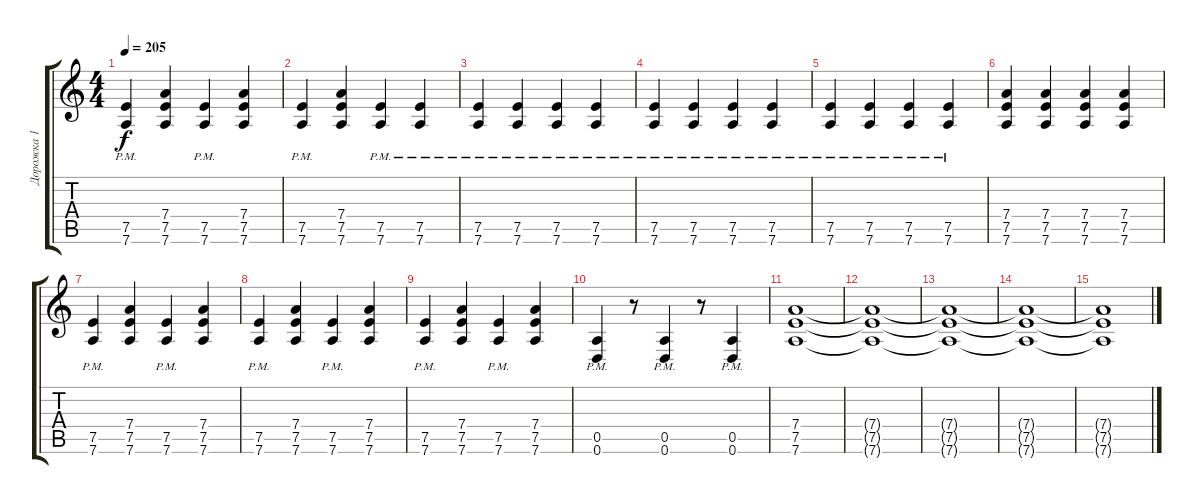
\track ("Дорожка 1" "Дорожка 1") {instrument distortionguitar}
\staff {score tabs}
\tuning (E4 B3 G3 D3 A2 D2) {hide}
\ts (4 4)
\tempo 205
\clef g2
\ks c
(7.5{pm} 7.6{pm}).4{dy f} (7.4 7.5 7.6).4 (7.5{pm} 7.6{pm}).4 (7.4 7.5 7.6).4 |
(7.5{pm} 7.6{pm}).4 (7.4 7.5 7.6).4 (7.5{pm} 7.6{pm}).4 (7.5{pm} 7.6{pm}).4 |
(7.5{pm} 7.6{pm}).4 (7.5{pm} 7.6{pm}).4 (7.5{pm} 7.6{pm}).4 (7.5{pm} 7.6{pm}).4 |
(7.5{pm} 7.6{pm}).4 (7.5{pm} 7.6{pm}).4 (7.5{pm} 7.6{pm}).4 (7.5{pm} 7.6{pm}).4 |
(7.5{pm} 7.6{pm}).4 (7.5{pm} 7.6{pm}).4 (7.5{pm} 7.6{pm}).4 (7.5{pm} 7.6{pm}).4 |
(7.4 7.5 7.6).4 (7.4 7.5 7.6).4 (7.4 7.5 7.6).4 (7.4 7.5 7.6).4 |
(7.5{pm} 7.6{pm}).4 (7.4 7.5 7.6).4 (7.5{pm} 7.6{pm}).4 (7.4 7.5 7.6).4 |
(7.5{pm} 7.6{pm}).4{volume 4} (7.4 7.5 7.6).4 (7.5{pm} 7.6{pm}).4 (7.4 7.5 7.6).4 |
(7.5{pm} 7.6{pm}).4 (7.4 7.5 7.6).4 (7.5{pm} 7.6{pm}).4 (7.4 7.5 7.6).4 |
(0.5{pm} 0.6{pm}).4{volume 13} r.8 (0.5{pm} 0.6{pm}).4 r.8 (0.5{pm} 0.6{pm}).4 |
(7.4 7.5 7.6).1 |
(7.4{t} 7.5{t} 7.6{t}).1 |
(7.4{t} 7.5{t} 7.6{t}).1 |
(7.4{t} 7.5{t} 7.6{t}).1 |
(7.4{t} 7.5{t} 7.6{t}).1
